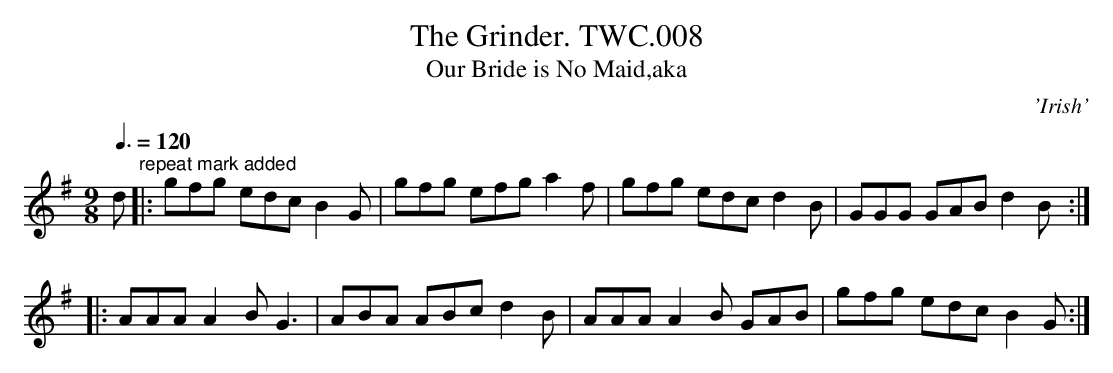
X:1
T:Grinder. TWC.008, The
T:Our Bride is No Maid,aka
M:9/8
L:1/8
Q:3/8=120
C:'Irish'
K:G
d"^repeat mark added"|:gfg edc B2G|gfg efg a2f|gfg edc d2B|GGG GAB d2B:|!
|:AAA A2B G3|ABA ABc d2B|AAA A2B GAB|gfg edc B2G:|
